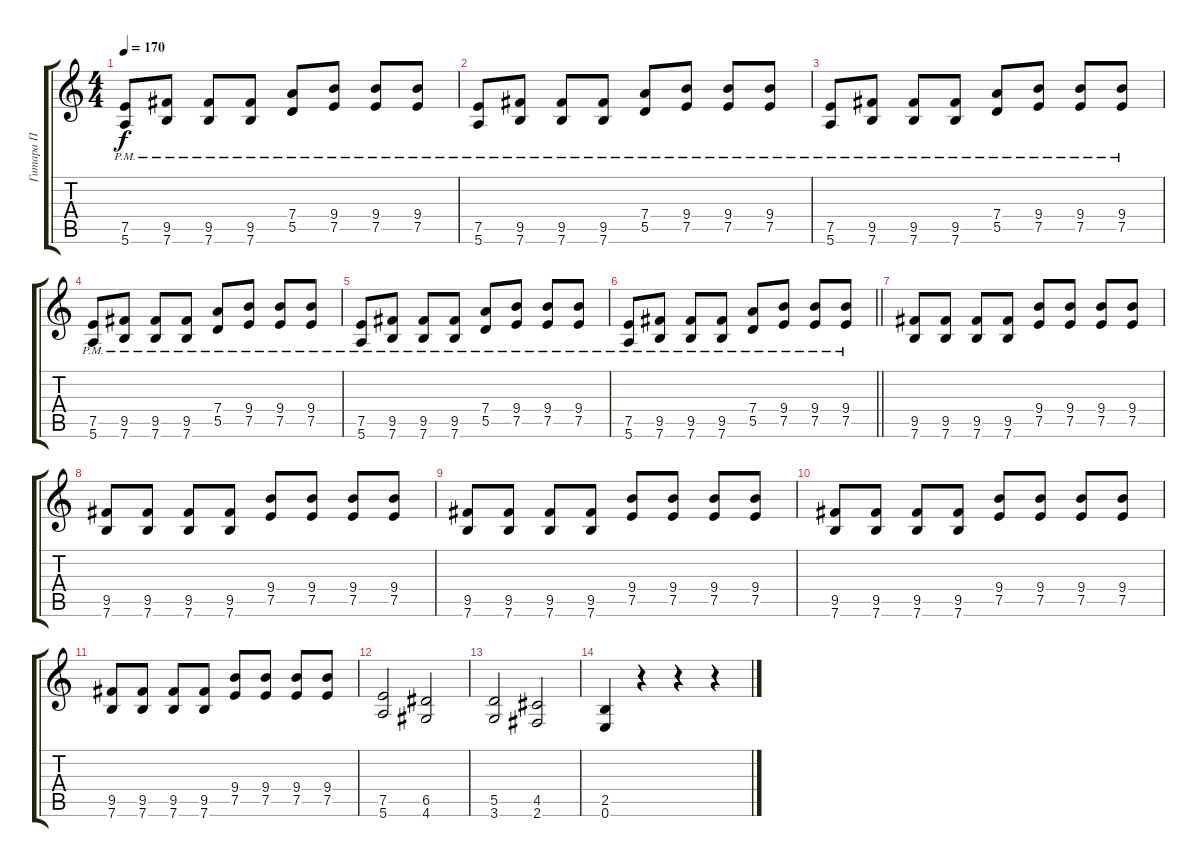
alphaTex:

\track ("Гитара П" "Гитара П") {instrument overdrivenguitar}
\staff {score tabs}
\tuning (E4 B3 G3 D3 A2 E2) {hide}
\ts (4 4)
\tempo 170
\clef g2
\ks c
(7.5{pm} 5.6{pm}).8{dy f} (9.5{pm} 7.6{pm}).8 (9.5{pm} 7.6{pm}).8 (9.5{pm} 7.6{pm}).8 (7.4{pm} 5.5{pm}).8 (9.4{pm} 7.5{pm}).8 (9.4{pm} 7.5{pm}).8 (9.4{pm} 7.5{pm}).8 |
(7.5{pm} 5.6{pm}).8 (9.5{pm} 7.6{pm}).8 (9.5{pm} 7.6{pm}).8 (9.5{pm} 7.6{pm}).8 (7.4{pm} 5.5{pm}).8 (9.4{pm} 7.5{pm}).8 (9.4{pm} 7.5{pm}).8 (9.4{pm} 7.5{pm}).8 |
(7.5{pm} 5.6{pm}).8 (9.5{pm} 7.6{pm}).8 (9.5{pm} 7.6{pm}).8 (9.5{pm} 7.6{pm}).8 (7.4{pm} 5.5{pm}).8 (9.4{pm} 7.5{pm}).8 (9.4{pm} 7.5{pm}).8 (9.4{pm} 7.5{pm}).8 |
(7.5{pm} 5.6{pm}).8 (9.5{pm} 7.6{pm}).8 (9.5{pm} 7.6{pm}).8 (9.5{pm} 7.6{pm}).8 (7.4{pm} 5.5{pm}).8 (9.4{pm} 7.5{pm}).8 (9.4{pm} 7.5{pm}).8 (9.4{pm} 7.5{pm}).8 |
(7.5{pm} 5.6{pm}).8 (9.5{pm} 7.6{pm}).8 (9.5{pm} 7.6{pm}).8 (9.5{pm} 7.6{pm}).8 (7.4{pm} 5.5{pm}).8 (9.4{pm} 7.5{pm}).8 (9.4{pm} 7.5{pm}).8 (9.4{pm} 7.5{pm}).8 |
\barLineRight lightlight
(7.5{pm} 5.6{pm}).8 (9.5{pm} 7.6{pm}).8 (9.5{pm} 7.6{pm}).8 (9.5{pm} 7.6{pm}).8 (7.4{pm} 5.5{pm}).8 (9.4{pm} 7.5{pm}).8 (9.4{pm} 7.5{pm}).8 (9.4{pm} 7.5{pm}).8 |
\section ("" " ")
(9.5 7.6).8 (9.5 7.6).8 (9.5 7.6).8 (9.5 7.6).8 (9.4 7.5).8 (9.4 7.5).8 (9.4 7.5).8 (9.4 7.5).8 |
(9.5 7.6).8 (9.5 7.6).8 (9.5 7.6).8 (9.5 7.6).8 (9.4 7.5).8 (9.4 7.5).8 (9.4 7.5).8 (9.4 7.5).8 |
(9.5 7.6).8 (9.5 7.6).8 (9.5 7.6).8 (9.5 7.6).8 (9.4 7.5).8 (9.4 7.5).8 (9.4 7.5).8 (9.4 7.5).8 |
(9.5 7.6).8 (9.5 7.6).8 (9.5 7.6).8 (9.5 7.6).8 (9.4 7.5).8 (9.4 7.5).8 (9.4 7.5).8 (9.4 7.5).8 |
(9.5 7.6).8 (9.5 7.6).8 (9.5 7.6).8 (9.5 7.6).8 (9.4 7.5).8 (9.4 7.5).8 (9.4 7.5).8 (9.4 7.5).8 |
(7.5 5.6).2 (6.5 4.6).2 |
(5.5 3.6).2 (4.5 2.6).2 |
(2.5 0.6).4 r.4 r.4 r.4
